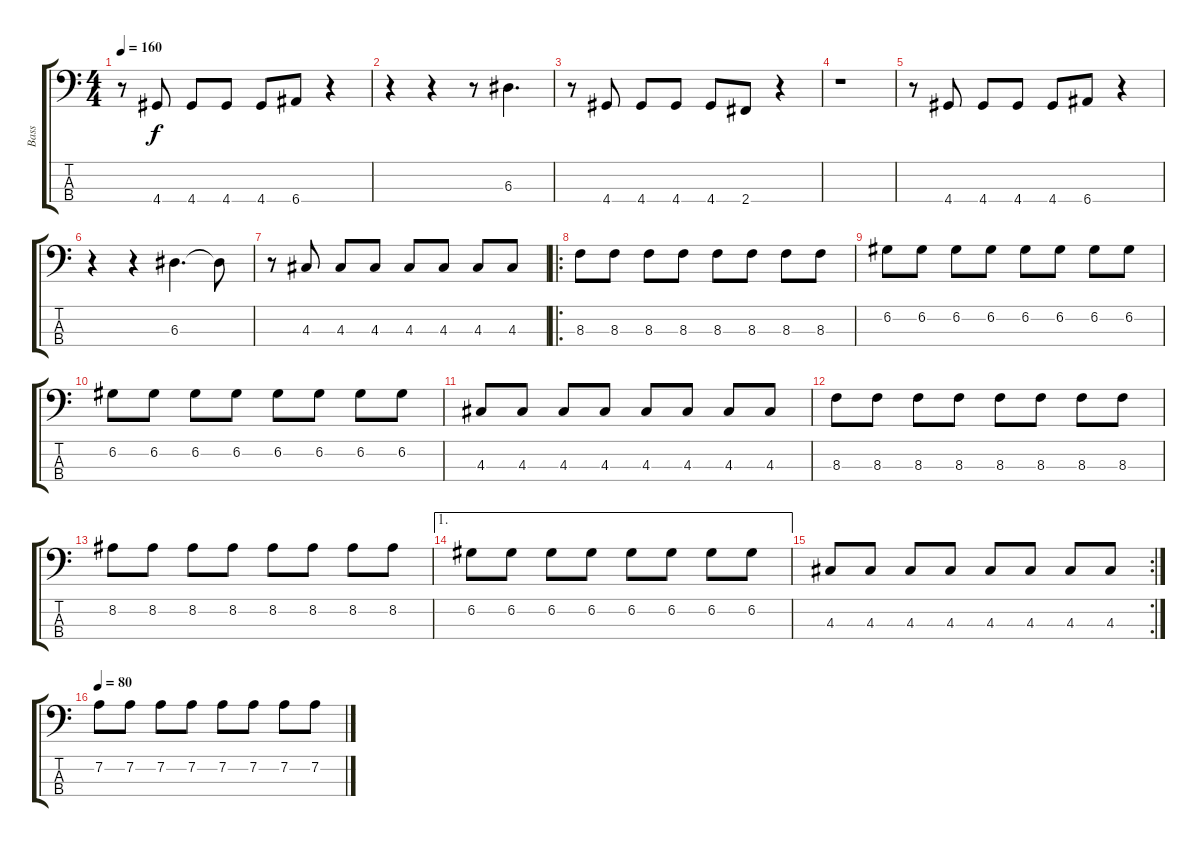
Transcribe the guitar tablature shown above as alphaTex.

\track ("Bass" "Bass") {instrument electricbasspick}
\staff {score tabs}
\tuning (G2 D2 A1 E1) {hide}
\ts (4 4)
\tempo 160
\clef f4
\ks c
r.8{dy f} 4.4.8 4.4.8 4.4.8 4.4.8 6.4.8 r.4 |
r.4 r.4 r.8 6.3.4{d} |
r.8 4.4.8 4.4.8 4.4.8 4.4.8 2.4.8 r.4 |
r.1 |
r.8 4.4.8 4.4.8 4.4.8 4.4.8 6.4.8 r.4 |
r.4 r.4 6.3.4{d} 6.3{t}.8 |
r.8 4.3.8 4.3.8 4.3.8 4.3.8 4.3.8 4.3.8 4.3.8 |
\ro
8.3.8 8.3.8 8.3.8 8.3.8 8.3.8 8.3.8 8.3.8 8.3.8 |
6.2.8 6.2.8 6.2.8 6.2.8 6.2.8 6.2.8 6.2.8 6.2.8 |
6.2.8 6.2.8 6.2.8 6.2.8 6.2.8 6.2.8 6.2.8 6.2.8 |
4.3.8 4.3.8 4.3.8 4.3.8 4.3.8 4.3.8 4.3.8 4.3.8 |
8.3.8 8.3.8 8.3.8 8.3.8 8.3.8 8.3.8 8.3.8 8.3.8 |
8.2.8 8.2.8 8.2.8 8.2.8 8.2.8 8.2.8 8.2.8 8.2.8 |
\ae 1
6.2.8 6.2.8 6.2.8 6.2.8 6.2.8 6.2.8 6.2.8 6.2.8 |
\rc 2
4.3.8 4.3.8 4.3.8 4.3.8 4.3.8 4.3.8 4.3.8 4.3.8 |
\tempo 80
7.2.8 7.2.8 7.2.8 7.2.8 7.2.8 7.2.8 7.2.8 7.2.8
